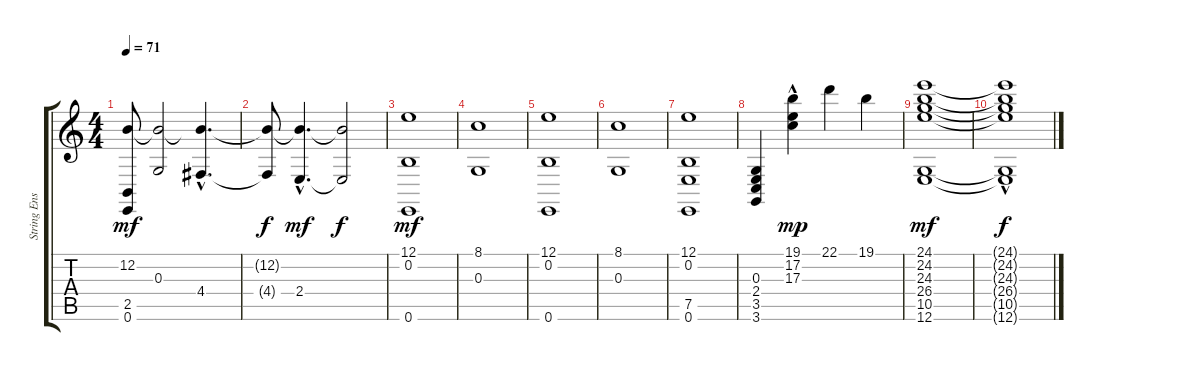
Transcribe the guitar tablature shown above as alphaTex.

\track ("String Ensemble" "String Ens") {instrument stringensemble1}
\staff {score tabs}
\tuning (E4 B3 G3 D3 A2 E2) {hide}
\ts (4 4)
\tempo 71
\clef g2
\ks c
(12.2 2.5 0.6).8{dy mf instrument stringensemble1} (12.2{t} 0.3).2 (12.2{hac t} 4.4{hac}).4{d} |
(12.2{t} 4.4{t}).8{dy f} (12.2{hac t} 2.4{hac}).4{d dy mf} (12.2{t} 2.4{t}).2{dy f} |
(12.1 0.2 0.6).1{dy mf} |
(8.1 0.3).1 |
(12.1 0.2 0.6).1 |
(8.1 0.3).1 |
(12.1 0.2 7.5 0.6).1 |
(0.3 2.4 3.5 3.6).4 (19.1 17.2{hac} 17.3{hac}).4{dy mp} 22.1.4 19.1.4 |
(24.1 24.2 24.3 26.4 10.5 12.6).1{dy mf} |
(24.1{t} 24.2{t} 24.3{t} 26.4{t} 10.5{hac t} 12.6{hac t}).1{dy f}
